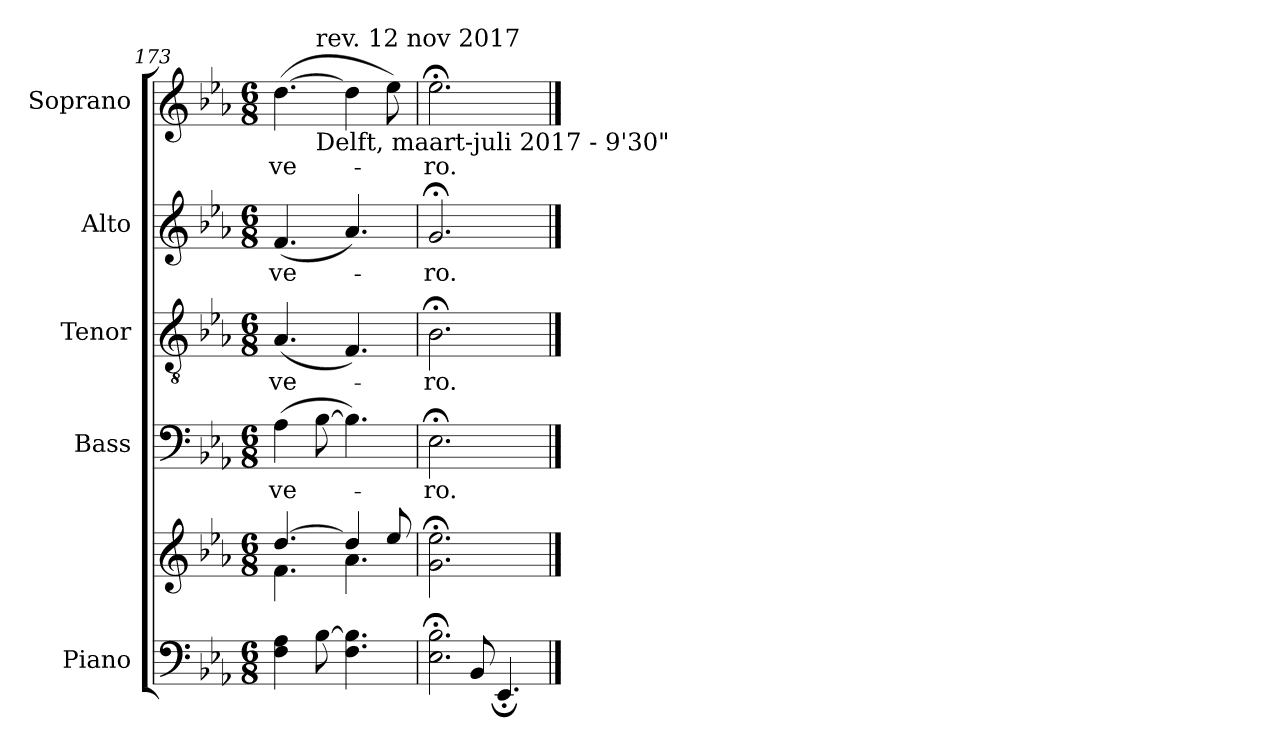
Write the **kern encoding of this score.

**kern	**kern	**kern	**text	**kern	**text	**kern	**text	**kern	**text
*part5	*part5	*part4	*part4	*part3	*part3	*part2	*part2	*part1	*part1
*staff6	*staff5	*staff4	*staff4	*staff3	*staff3	*staff2	*staff2	*staff1	*staff1
*I"Piano	*	*I"Bass	*	*I"Tenor	*	*I"Alto	*	*I"Soprano	*
*I'Pno.	*	*I'B.	*	*I'T.	*	*I'A.	*	*I'S.	*
*clefF4	*clefG2	*clefF4	*	*clefGv2	*	*clefG2	*	*clefG2	*
*	*	*	*	*ITrd7c12	*	*	*	*	*
*k[b-e-a-]	*k[b-e-a-]	*k[b-e-a-]	*	*k[b-e-a-]	*	*k[b-e-a-]	*	*k[b-e-a-]	*
*E-:	*E-:	*E-:	*	*E-:	*	*E-:	*	*E-:	*
*M6/8	*M6/8	*M6/8	*	*M6/8	*	*M6/8	*	*M6/8	*
=173	=173	=173	=173	=173	=173	=173	=173	=173	=173
*^	*^	*	*	*	*	*	*	*	*
!	!	!	!	!	!LO:LY:b:color=#000000	!	!	!	!	!	!
!	!	!	!	!	!	!	!LO:LY:b:color=#000000	!	!	!	!
!	!	!	!	!	!	!	!	!	!LO:LY:b:color=#000000	!	!
!	!	!	!	!	!	!	!	!	!	!	!LO:LY:b:color=#000000
*	*	*	*	*	*	*	*	*	*	*^	*
4Fi\ 4A-i	4ryy	[>4.ddi/	4.fi\	(4A-i\	ve-	(4.AA-i/	ve-	(4.fi/	ve-	([>4.ddi\	4ryy	ve-
!	!	!	!	!	!	!	!	!	!	!	!LO:TX:b:t=Delft, maart-juli 2017 - 9'30"	!
!	!	!	!	!	!	!	!	!	!	!	!LO:TX:t=rev. 12 nov 2017	!
[>8B-i\	8ryy	.	.	[>8B-i\	.	.	.	.	.	.	2ryy	.
4.Fi\ 4.B-i]	4.ryy	4ddi/]	4.a-i\	4.B-i\])	.	4.FFi/)	.	4.a-i/)	.	4ddi\]	.	.
.	.	8ee-i/	.	.	.	.	.	.	.	8ee-i\)	.	.
*	*	*v	*v	*	*	*	*	*	*	*v	*v	*
=174	=174	=174	=174	=174	=174	=174	=174	=174	=174	=174
*	*	*	*	*	*	*	*	*	*^	*
!	!	!	!	!LO:LY:b:color=#000000	!	!	!	!	!	!	!
*	*	*	*	*	*	*	*	*	*v	*v	*
*	*	*	*	*	*	*	*	*	*^	*
!	!	!	!	!	!	!LO:LY:b:color=#000000	!	!	!	!	!
*	*	*	*	*	*	*	*	*	*v	*v	*
*	*	*	*	*	*	*	*	*	*^	*
!	!	!	!	!	!	!	!	!LO:LY:b:color=#000000	!	!	!
*	*	*	*	*	*	*	*	*	*v	*v	*
*	*	*	*	*	*	*	*	*	*^	*
!	!	!	!	!	!	!	!	!	!	!	!LO:LY:b:color=#000000
*	*	*	*	*	*	*	*	*	*v	*v	*
2.E-i\; 2.B-i;	4ryy	2.gi\; 2.ee-i;	2.E-;i\	-ro.	2.BB-;i\	-ro.	2.g;i/	-ro.	2.ee-;i\	-ro.
.	8BB-i/	.	.	.	.	.	.	.	.	.
.	4.EE-;i/	.	.	.	.	.	.	.	.	.
*v	*v	*	*	*	*	*	*	*	*	*
==	==	==	==	==	==	==	==	==	==
*-	*-	*-	*-	*-	*-	*-	*-	*-	*-
